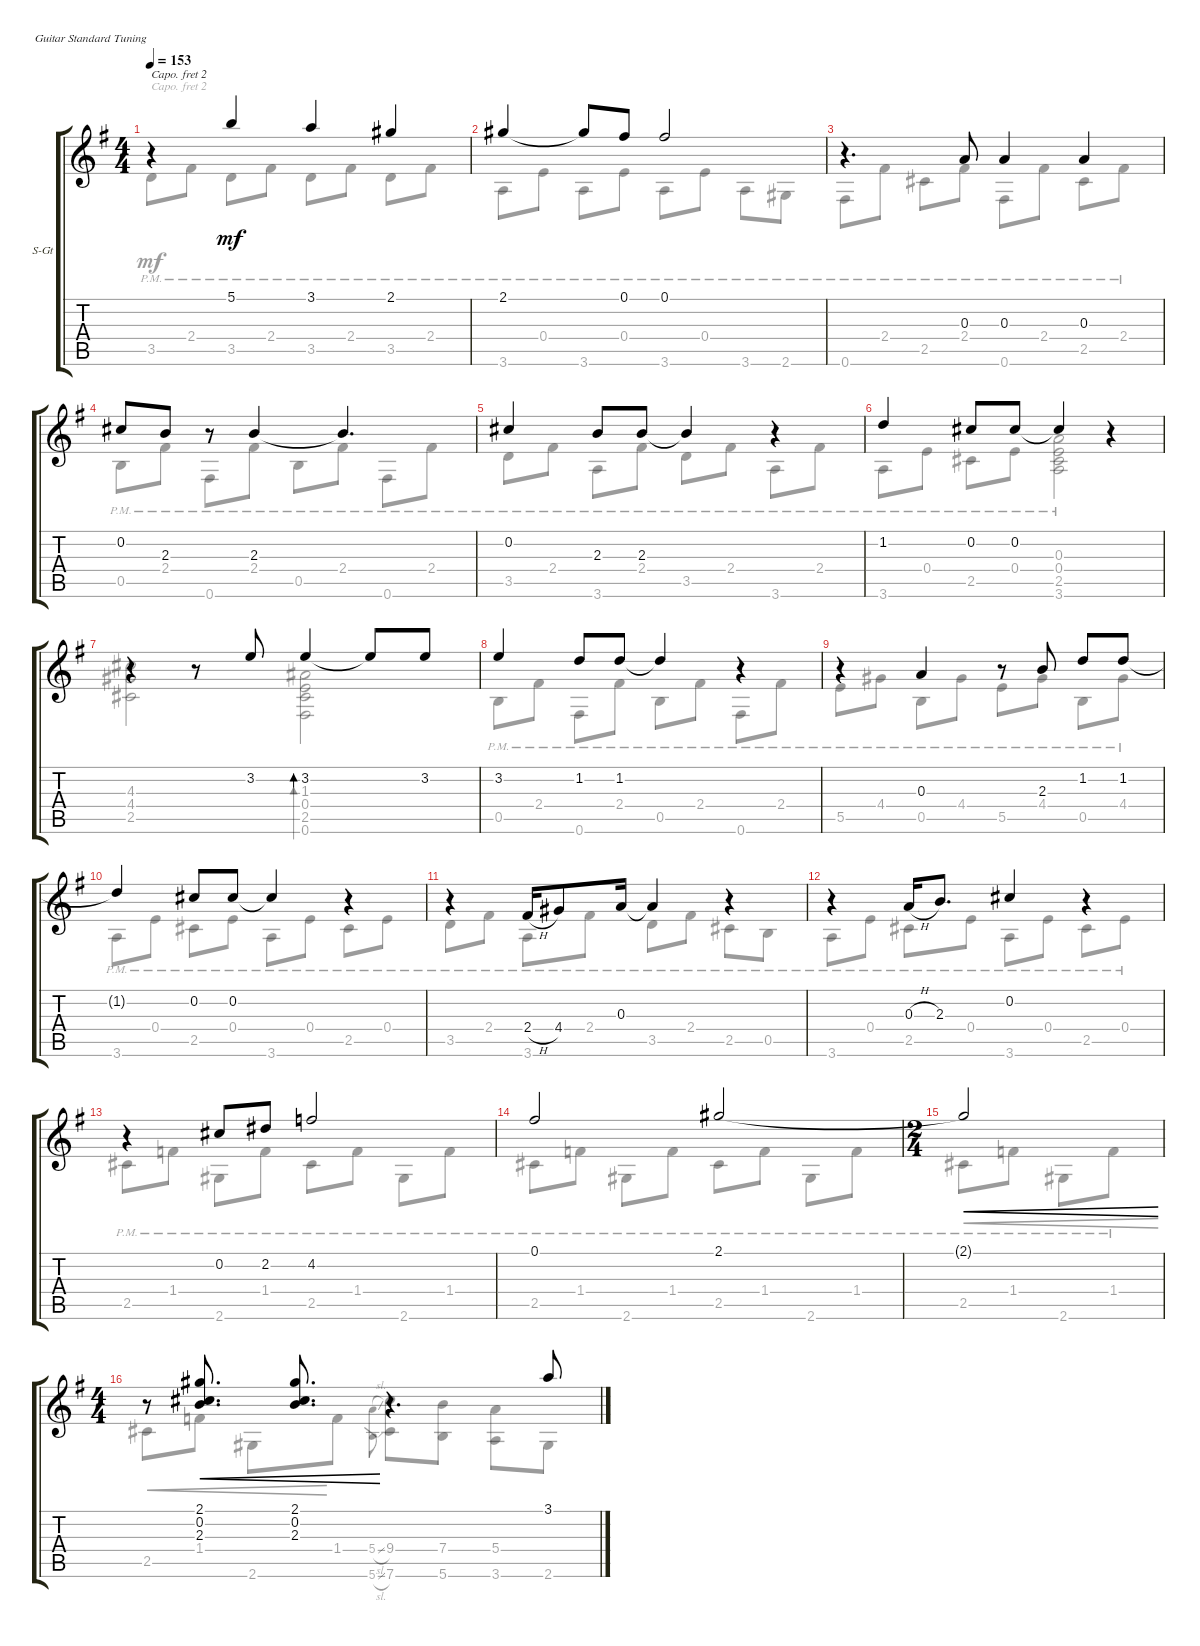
\defaultSystemsLayout 4
\bracketExtendMode groupsimilarinstruments
\firstSystemTrackNameOrientation horizontal
\otherSystemsTrackNameOrientation horizontal
\track ("Steel Guitar" "S-Gt") {instrument acousticguitarsteel}
\staff {score tabs}
\capo 2
\tuning (E4 B3 G3 D3 A2 E2)
\voice
\ts (4 4)
\tempo 153
\clef g2
\ks eminor
r.4{dy mf} 5.1.4 3.1.4 2.1.4 |
2.1.4 2.1{t}.8 0.1.8 0.1.2 |
r.4{d} 0.3.8 0.3.4 0.3.4 |
0.2.8 2.3.8 r.8 2.3.4 2.3{t}.4{d} |
0.2.4 2.3.8 2.3.8 2.3{t}.4 r.4 |
1.2.4 0.2.8 0.2.8 0.2{t}.4 r.4{bd 0} |
r.4 r.8 3.2.8 3.2.4{bd 0} 3.2{t}.8 3.2.8 |
3.2.4 1.2.8 1.2.8 1.2{t}.4 r.4 |
r.4 0.3.4 r.8 2.3.8 1.2.8 1.2.8 |
1.2{t}.4 0.2.8 0.2.8 0.2{t}.4 r.4 |
r.4 2.4{h}.16 4.4.8 0.3.16 0.3{t}.4 r.4 |
r.4 0.3{h}.16 2.3.8{d} 0.2.4 r.4 |
r.4 0.2.8 2.2.8 4.2.2 |
0.1.2 2.1.2 |
\ts (2 4)
2.1{t}.2{cre} |
\ts (4 4)
r.8 (2.1 0.2 2.3).8{d cre} (2.1 0.2 2.3).8{d cre} r.4{d} 3.1.8
\voice
\clef g2
\ottava regular
\simile none
\ks eminor
3.5{pm}.8{dy mf} 2.4{pm}.8 3.5{pm}.8 2.4{pm}.8 3.5{pm}.8 2.4{pm}.8 3.5{pm}.8 2.4{pm}.8 |
3.6{pm}.8 0.4{pm}.8 3.6{pm}.8 0.4{pm}.8 3.6{pm}.8 0.4{pm}.8 3.6{pm}.8 2.6{pm}.8 |
0.6{pm}.8 2.4{pm}.8 2.5{pm}.8 2.4{pm}.8 0.6{pm}.8 2.4{pm}.8 2.5{pm}.8 2.4{pm}.8 |
0.5{pm}.8 2.4{pm}.8 0.6{pm}.8 2.4{pm}.8 0.5{pm}.8 2.4{pm}.8 0.6{pm}.8 2.4{pm}.8 |
3.5{pm}.8 2.4{pm}.8 3.6{pm}.8 2.4{pm}.8 3.5{pm}.8 2.4{pm}.8 3.6{pm}.8 2.4{pm}.8 |
3.6{pm}.8 0.4{pm}.8 2.5{pm}.8 0.4{pm}.8 (3.6{pm} 2.5 0.4 0.3).2 |
(2.5 4.4 4.3).2 (0.6 2.5 0.4 1.3).2{bd 39} |
0.5{pm}.8 2.4{pm}.8 0.6{pm}.8 2.4{pm}.8 0.5{pm}.8 2.4{pm}.8 0.6{pm}.8 2.4{pm}.8 |
5.5{pm}.8 4.4{pm}.8 0.5{pm}.8 4.4{pm}.8 5.5{pm}.8 4.4{pm}.8 0.5{pm}.8 4.4{pm}.8 |
3.6{pm}.8 0.4{pm}.8 2.5{pm}.8 0.4{pm}.8 3.6{pm}.8 0.4{pm}.8 2.5{pm}.8 0.4{pm}.8 |
3.5{pm}.8 2.4{pm}.8 3.6{pm}.8 2.4{pm}.8 3.5{pm}.8 2.4{pm}.8 2.5{pm}.8 0.5{pm}.8 |
3.6{pm}.8 0.4{pm}.8 2.5{pm}.8 0.4{pm}.8 3.6{pm}.8 0.4{pm}.8 2.5{pm}.8 0.4{pm}.8 |
2.5{pm}.8 1.4{pm}.8 2.6{pm}.8 1.4{pm}.8 2.5{pm}.8 1.4{pm}.8 2.6{pm}.8 1.4{pm}.8 |
2.5{pm}.8 1.4{pm}.8 2.6{pm}.8 1.4{pm}.8 2.5{pm}.8 1.4{pm}.8 2.6{pm}.8 1.4{pm}.8 |
2.5{pm}.8{cre} 1.4{pm}.8{cre} 2.6{pm}.8{cre} 1.4{pm}.8{cre} |
2.5.8{cre} 1.4.8{cre} 2.6.8{cre} 1.4.8 (5.6{sl} 5.4{sl}).8{gr} (7.6 9.4).8 (7.4 5.6).8 (3.6 5.4).8 2.6.8
